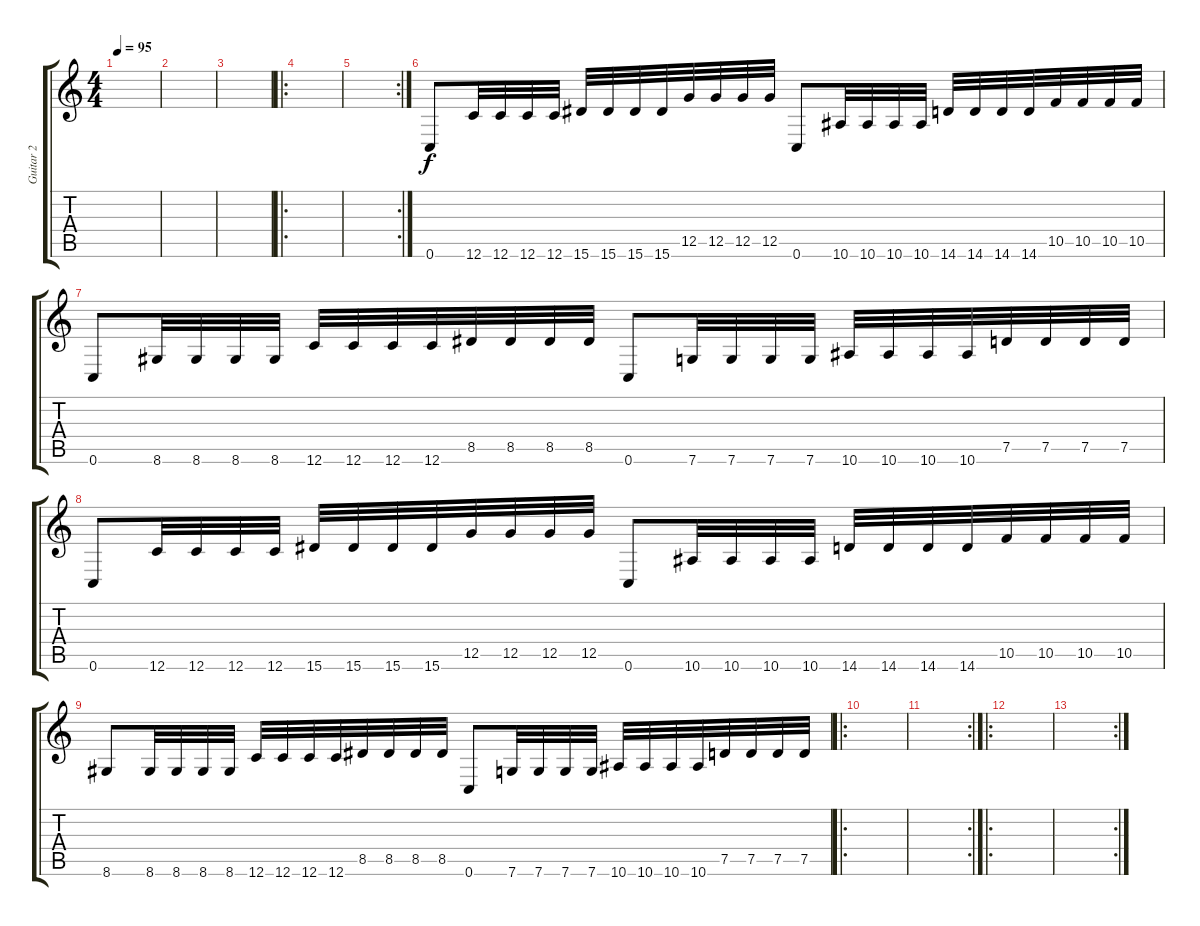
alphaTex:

\track ("Guitar 2" "Guitar 2") {instrument distortionguitar}
\staff {score tabs}
\tuning (D4 A3 F3 C3 G2 C2) {hide}
\ts (4 4)
\tempo 95
\clef g2
\ks c
|
|
|
\ro
|
\rc 2
|
0.6.8 12.6.32 12.6.32 12.6.32 12.6.32 15.6.32 15.6.32 15.6.32 15.6.32 12.5.32 12.5.32 12.5.32 12.5.32 0.6.8 10.6.32 10.6.32 10.6.32 10.6.32 14.6.32 14.6.32 14.6.32 14.6.32 10.5.32 10.5.32 10.5.32 10.5.32 |
0.6.8 8.6.32 8.6.32 8.6.32 8.6.32 12.6.32 12.6.32 12.6.32 12.6.32 8.5.32 8.5.32 8.5.32 8.5.32 0.6.8 7.6.32 7.6.32 7.6.32 7.6.32 10.6.32 10.6.32 10.6.32 10.6.32 7.5.32 7.5.32 7.5.32 7.5.32 |
0.6.8 12.6.32 12.6.32 12.6.32 12.6.32 15.6.32 15.6.32 15.6.32 15.6.32 12.5.32 12.5.32 12.5.32 12.5.32 0.6.8 10.6.32 10.6.32 10.6.32 10.6.32 14.6.32 14.6.32 14.6.32 14.6.32 10.5.32 10.5.32 10.5.32 10.5.32 |
8.6.8 8.6.32 8.6.32 8.6.32 8.6.32 12.6.32 12.6.32 12.6.32 12.6.32 8.5.32 8.5.32 8.5.32 8.5.32 0.6.8 7.6.32 7.6.32 7.6.32 7.6.32 10.6.32 10.6.32 10.6.32 10.6.32 7.5.32 7.5.32 7.5.32 7.5.32 |
\ro
|
\rc 2
|
\ro
|
\rc 2
